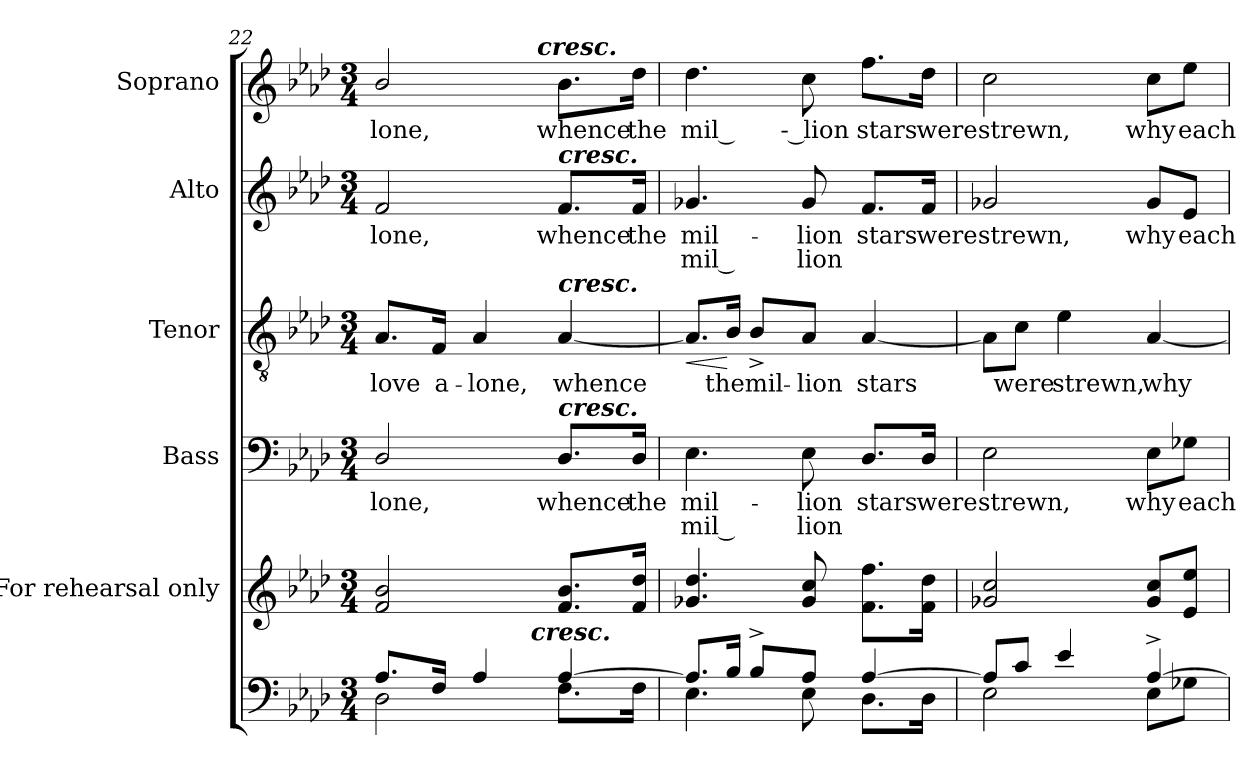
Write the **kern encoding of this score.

**kern	**kern	**kern	**text	**text	**kern	**text	**dynam	**kern	**text	**text	**kern	**text
*part6	*part5	*part4	*part4	*part4	*part3	*part3	*part3	*part2	*part2	*part2	*part1	*part1
*staff6	*staff5	*staff4	*staff4	*staff4	*staff3	*staff3	*staff3	*staff2	*staff2	*staff2	*staff1	*staff1
*	*I"For  rehearsal  only	*I"Bass	*	*	*I"Tenor	*	*	*I"Alto	*	*	*I"Soprano	*
*	*	*I'B	*	*	*I'T	*	*	*I'A	*	*	*I'S	*
*clefF4	*clefG2	*clefF4	*	*	*clefGv2	*	*	*clefG2	*	*	*clefG2	*
*	*	*	*	*	*ITrd7c12	*	*	*	*	*	*	*
*k[b-e-a-d-]	*k[b-e-a-d-]	*k[b-e-a-d-]	*	*	*k[b-e-a-d-]	*	*	*k[b-e-a-d-]	*	*	*k[b-e-a-d-]	*
*A-:	*A-:	*A-:	*	*	*A-:	*	*	*A-:	*	*	*A-:	*
*M3/4	*M3/4	*M3/4	*	*	*M3/4	*	*	*M3/4	*	*	*M3/4	*
=22	=22	=22	=22	=22	=22	=22	=22	=22	=22	=22	=22	=22
*^	*	*	*	*	*	*	*	*	*	*	*	*
!	!	!	!	!LO:LY:b:color=#000000	!	!	!	!	!	!	!	!	!
!	!	!	!	!	!	!	!LO:LY:b:color=#000000	!	!	!	!	!	!
!	!	!	!	!	!	!	!	!	!	!LO:LY:b:color=#000000	!	!	!
!	!	!	!	!	!	!	!	!	!	!	!	!	!LO:LY:b:color=#000000
*	*^	*	*	*	*	*	*	*	*	*	*	*^	*
8.A-i/L	2D-i\	4ryy	2fi/ 2b-i	2D-i/	-lone,	.	8.AA-i/L	love	.	2fi/	-lone,	.	2b-i/	4ryy	-lone,
!	!	!	!	!	!	!	!	!LO:LY:b:color=#000000	!	!	!	!	!	!	!
16Fi/Jk	.	.	.	.	.	.	16FFi/Jk	a-	.	.	.	.	.	.	.
!	!	!	!	!	!	!	!	!LO:LY:b:color=#000000	!	!	!	!	!	!	!
4A-i/	.	8ryy	.	.	.	.	4AA-i/	-lone,	.	.	.	.	.	8ryy	.
.	.	32ryy	.	.	.	.	.	.	.	.	.	.	.	32ryy	.
.	.	64ryy	.	.	.	.	.	.	.	.	.	.	.	64...ryy	.
.	.	256ryy	.	.	.	.	.	.	.	.	.	.	.	.	.
!	!	!LO:TX:a:Bi:t=cresc.	!	!	!	!	!	!	!	!	!	!	!	!	!
.	.	4ryy	.	.	.	.	.	.	.	.	.	.	.	.	.
!	!	!	!	!	!	!	!	!	!	!	!	!	!	!LO:TX:a:Bi:t=cresc.	!
.	.	.	.	.	.	.	.	.	.	.	.	.	.	4ryy	.
!	!	!	!	!	!LO:LY:b:color=#000000	!	!	!	!	!	!	!	!	!	!
!	!	!	!	!	!	!	!	!LO:LY:b:color=#000000	!	!	!	!	!	!	!
!	!	!	!	!	!	!	!	!	!	!	!LO:LY:b:color=#000000	!	!	!	!
!	!	!	!	!	!	!	!	!	!	!LO:TX:a:Bi:t=cresc.	!	!	!	!	!
!	!	!	!	!	!	!	!LO:TX:a:Bi:t=cresc.	!	!	!	!	!	!	!	!
!	!	!	!	!LO:TX:a:Bi:t=cresc.	!	!	!	!	!	!	!	!	!	!	!
!	!	!	!	!	!	!	!	!	!	!	!	!	!	!	!LO:LY:b:color=#000000
[4A-i/	8.Fi\L	.	8.fi/ 8.b-iL	8.D-i/L	whence	.	[4AA-i/	whence	.	8.fi/L	whence	.	8.b-i\L	.	whence
.	.	16ryy	.	.	.	.	.	.	.	.	.	.	.	.	.
.	.	.	.	.	.	.	.	.	.	.	.	.	.	16ryy	.
!	!	!	!	!	!LO:LY:b:color=#000000	!	!	!	!	!	!	!	!	!	!
!	!	!	!	!	!	!	!	!	!	!	!LO:LY:b:color=#000000	!	!	!	!
!	!	!	!	!	!	!	!	!	!	!	!	!	!	!	!LO:LY:b:color=#000000
.	16Fi\Jk	.	16fi/ 16dd-iJk	16D-i/Jk	the	.	.	.	.	16fi/Jk	the	.	16dd-i\Jk	.	the
.	.	128.ryy	.	.	.	.	.	.	.	.	.	.	.	.	.
.	.	.	.	.	.	.	.	.	.	.	.	.	.	512ryy	.
*	*v	*v	*	*	*	*	*	*	*	*	*	*	*v	*v	*
!!LO:LB:g=z
=23	=23	=23	=23	=23	=23	=23	=23	=23	=23	=23	=23	=23	=23
*	*^	*	*	*	*	*	*	*	*	*	*	*^	*
!	!	!	!	!	!LO:LY:b:color=#000000	!LO:LY:b:color=#000000	!	!	!LO:HP:b	!	!	!	!	!	!
*	*v	*v	*	*	*	*	*	*	*	*	*	*	*v	*v	*
*	*^	*	*	*	*	*	*	*	*	*	*	*^	*
!	!	!	!	!	!	!	!	!	!	!	!LO:LY:b:color=#000000	!LO:LY:b:color=#000000	!	!	!
*	*v	*v	*	*	*	*	*	*	*	*	*	*	*v	*v	*
*	*^	*	*	*	*	*	*	*	*	*	*	*^	*
!	!	!	!	!	!	!	!	!	!	!	!	!	!	!	!LO:LY:b:color=#000000
*	*v	*v	*	*	*	*	*	*	*	*	*	*	*v	*v	*
8.A-i/L]	4.E-i\	4.g-Xi/ 4.dd-i	4.E-i\	mil-	-mil --	8.AA-i/L]	.	<	4.g-Xi/	mil-	-mil --	4.dd-i\	mil --
!	!	!	!	!	!	!	!LO:LY:b:color=#000000	!	!	!	!	!	!
16B-i/Jk	.	.	.	.	.	16BB-i/Jk	the	[	.	.	.	.	.
!	!	!	!	!	!	!	!LO:LY:b:color=#000000	!	!	!	!	!	!
8B-^i/L	.	.	.	.	.	8BB-^i/L	mil-	.	.	.	.	.	.
!	!	!	!	!LO:LY:b:color=#000000	!LO:LY:b:color=#000000	!	!	!	!	!	!	!	!
!	!	!	!	!	!	!	!LO:LY:b:color=#000000	!	!	!	!	!	!
!	!	!	!	!	!	!	!	!	!	!LO:LY:b:color=#000000	!LO:LY:b:color=#000000	!	!
!	!	!	!	!	!	!	!	!	!	!	!	!	!LO:LY:b:color=#000000
8A-i/J	8E-i\	8g-i/ 8cci	8E-i\	-lion	- lion	8AA-i/J	-lion	.	8g-i/	-lion	- lion	8cci\	-- lion
!	!	!	!	!LO:LY:b:color=#000000	!	!	!	!	!	!	!	!	!
!	!	!	!	!	!	!	!LO:LY:b:color=#000000	!	!	!	!	!	!
!	!	!	!	!	!	!	!	!	!	!LO:LY:b:color=#000000	!	!	!
!	!	!	!	!	!	!	!	!	!	!	!	!	!LO:LY:b:color=#000000
[4A-i/	8.D-i\L	8.fi\ 8.ffiL	8.D-i/L	stars	.	[4AA-i/	stars	.	8.fi/L	stars	.	8.ffi\L	stars
!	!	!	!	!LO:LY:b:color=#000000	!	!	!	!	!	!	!	!	!
!	!	!	!	!	!	!	!	!	!	!LO:LY:b:color=#000000	!	!	!
!	!	!	!	!	!	!	!	!	!	!	!	!	!LO:LY:b:color=#000000
.	16D-i\Jk	16fi\ 16dd-iJk	16D-i/Jk	were	.	.	.	.	16fi/Jk	were	.	16dd-i\Jk	were
=24	=24	=24	=24	=24	=24	=24	=24	=24	=24	=24	=24	=24	=24
!	!	!	!	!LO:LY:b:color=#000000	!	!	!	!	!	!	!	!	!
!	!	!	!	!	!	!	!	!	!	!LO:LY:b:color=#000000	!	!	!
!	!	!	!	!	!	!	!	!	!	!	!	!	!LO:LY:b:color=#000000
8A-i/L]	2E-i\	2g-Xi/ 2cci	2E-i\	strewn,	.	8AA-i\L]	.	.	2g-Xi/	strewn,	.	2cci\	strewn,
!	!	!	!	!	!	!	!LO:LY:b:color=#000000	!	!	!	!	!	!
8ci/J	.	.	.	.	.	8Ci\J	were	.	.	.	.	.	.
!	!	!	!	!	!	!	!LO:LY:b:color=#000000	!	!	!	!	!	!
4e-i/	.	.	.	.	.	4E-i\	strewn,	.	.	.	.	.	.
!	!	!	!	!LO:LY:b:color=#000000	!	!	!	!	!	!	!	!	!
!	!	!	!	!	!	!	!LO:LY:b:color=#000000	!	!	!	!	!	!
!	!	!	!	!	!	!	!	!	!	!LO:LY:b:color=#000000	!	!	!
!	!	!	!	!	!	!	!	!	!	!	!	!	!LO:LY:b:color=#000000
[4A-^i/	8E-i\L	8g-i/ 8cciL	8E-i\L	why	.	[4AA-i/	why	.	8g-i/L	why	.	8cci\L	why
!	!	!	!	!LO:LY:b:color=#000000	!	!	!	!	!	!	!	!	!
!	!	!	!	!	!	!	!	!	!	!LO:LY:b:color=#000000	!	!	!
!	!	!	!	!	!	!	!	!	!	!	!	!	!LO:LY:b:color=#000000
.	8G-Xi\J	8e-i/ 8ee-iJ	8G-Xi\J	each	.	.	.	.	8e-i/J	each	.	8ee-i\J	each
*v	*v	*	*	*	*	*	*	*	*	*	*	*	*
=	=	=	=	=	=	=	=	=	=	=	=	=
*-	*-	*-	*-	*-	*-	*-	*-	*-	*-	*-	*-	*-
